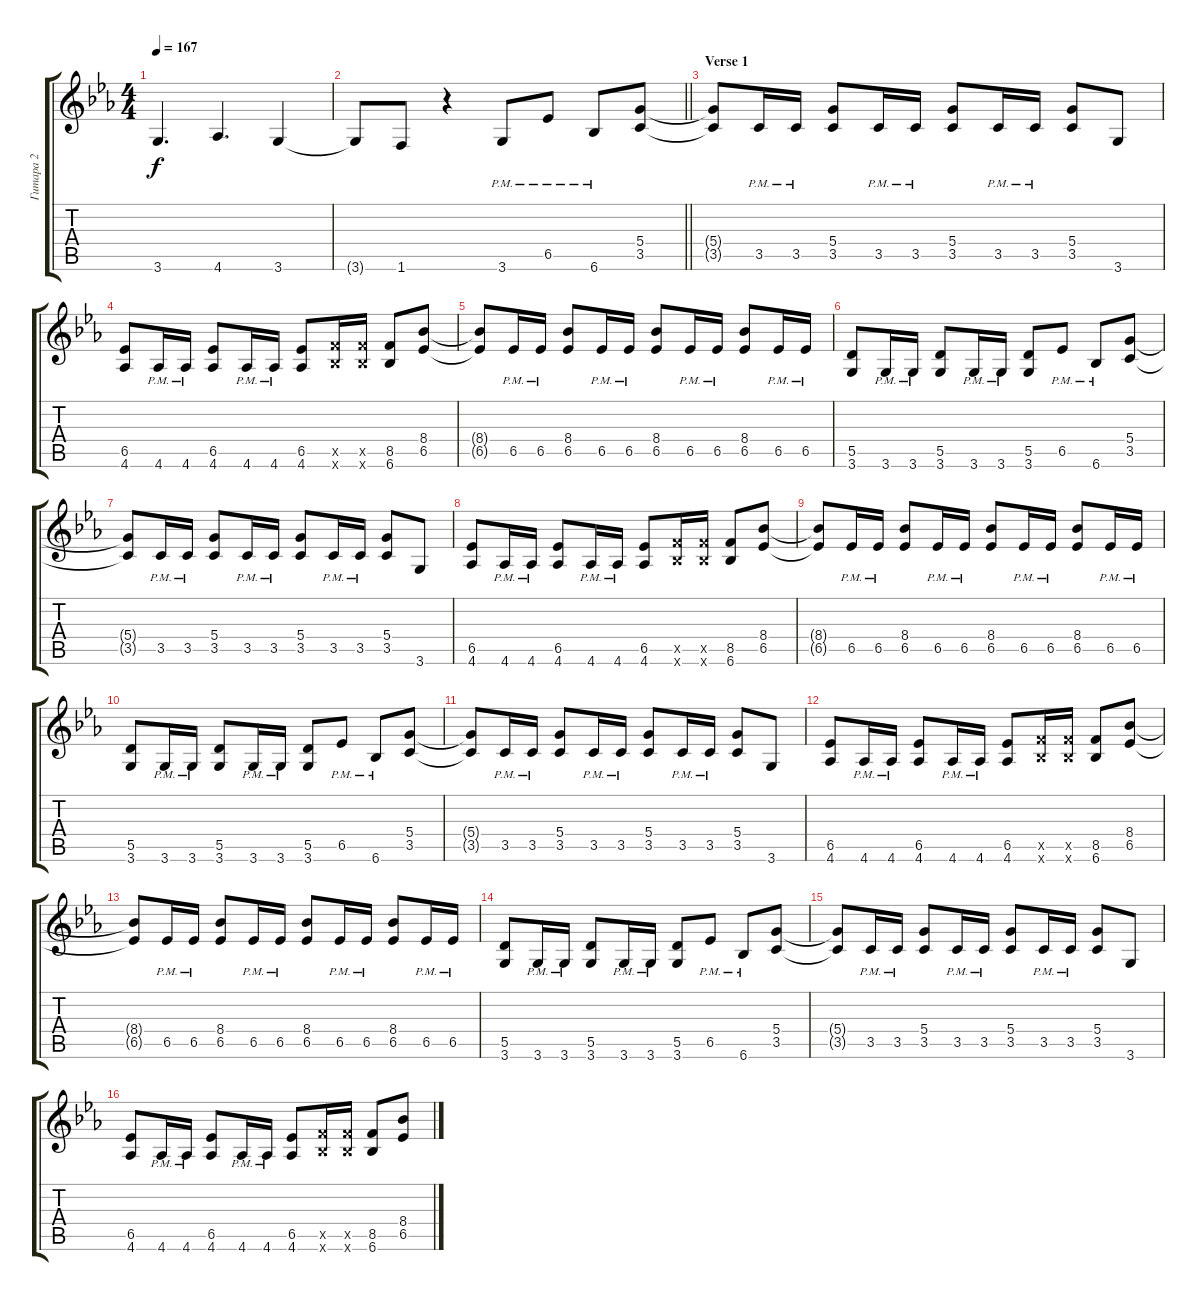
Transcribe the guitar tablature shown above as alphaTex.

\track ("Гитара 2" "Гитара 2") {instrument distortionguitar}
\staff {score tabs}
\tuning (E4 B3 G3 D3 A2 E2) {hide}
\ts (4 4)
\tempo 167
\clef g2
\ks cminor
3.6.4{d dy f} 4.6.4{d} 3.6.4 |
\barLineRight lightlight
3.6{t}.8 1.6.8 r.4 3.6{pm}.8 6.5{pm}.8 6.6{pm}.8 (5.4 3.5).8 |
\section ("" "Verse 1")
(5.4{t} 3.5{t}).8 3.5{pm}.16 3.5{pm}.16 (5.4 3.5).8 3.5{pm}.16 3.5{pm}.16 (5.4 3.5).8 3.5{pm}.16 3.5{pm}.16 (5.4 3.5).8 3.6.8 |
(6.5 4.6).8 4.6{pm}.16 4.6{pm}.16 (6.5 4.6).8 4.6{pm}.16 4.6{pm}.16 (6.5 4.6).8 (8.5{x} 6.6{x}).16 (8.5{x} 6.6{x}).16 (8.5 6.6).8 (8.4 6.5).8 |
(8.4{t} 6.5{t}).8 6.5{pm}.16 6.5{pm}.16 (8.4 6.5).8 6.5{pm}.16 6.5{pm}.16 (8.4 6.5).8 6.5{pm}.16 6.5{pm}.16 (8.4 6.5).8 6.5{pm}.16 6.5{pm}.16 |
(5.5 3.6).8 3.6{pm}.16 3.6{pm}.16 (5.5 3.6).8 3.6{pm}.16 3.6{pm}.16 (5.5 3.6).8 6.5{pm}.8 6.6{pm}.8 (5.4 3.5).8 |
(5.4{t} 3.5{t}).8 3.5{pm}.16 3.5{pm}.16 (5.4 3.5).8 3.5{pm}.16 3.5{pm}.16 (5.4 3.5).8 3.5{pm}.16 3.5{pm}.16 (5.4 3.5).8 3.6.8 |
(6.5 4.6).8 4.6{pm}.16 4.6{pm}.16 (6.5 4.6).8 4.6{pm}.16 4.6{pm}.16 (6.5 4.6).8 (8.5{x} 6.6{x}).16 (8.5{x} 6.6{x}).16 (8.5 6.6).8 (8.4 6.5).8 |
(8.4{t} 6.5{t}).8 6.5{pm}.16 6.5{pm}.16 (8.4 6.5).8 6.5{pm}.16 6.5{pm}.16 (8.4 6.5).8 6.5{pm}.16 6.5{pm}.16 (8.4 6.5).8 6.5{pm}.16 6.5{pm}.16 |
(5.5 3.6).8 3.6{pm}.16 3.6{pm}.16 (5.5 3.6).8 3.6{pm}.16 3.6{pm}.16 (5.5 3.6).8 6.5{pm}.8 6.6{pm}.8 (5.4 3.5).8 |
(5.4{t} 3.5{t}).8 3.5{pm}.16 3.5{pm}.16 (5.4 3.5).8 3.5{pm}.16 3.5{pm}.16 (5.4 3.5).8 3.5{pm}.16 3.5{pm}.16 (5.4 3.5).8 3.6.8 |
(6.5 4.6).8 4.6{pm}.16 4.6{pm}.16 (6.5 4.6).8 4.6{pm}.16 4.6{pm}.16 (6.5 4.6).8 (8.5{x} 6.6{x}).16 (8.5{x} 6.6{x}).16 (8.5 6.6).8 (8.4 6.5).8 |
(8.4{t} 6.5{t}).8 6.5{pm}.16 6.5{pm}.16 (8.4 6.5).8 6.5{pm}.16 6.5{pm}.16 (8.4 6.5).8 6.5{pm}.16 6.5{pm}.16 (8.4 6.5).8 6.5{pm}.16 6.5{pm}.16 |
(5.5 3.6).8 3.6{pm}.16 3.6{pm}.16 (5.5 3.6).8 3.6{pm}.16 3.6{pm}.16 (5.5 3.6).8 6.5{pm}.8 6.6{pm}.8 (5.4 3.5).8 |
(5.4{t} 3.5{t}).8 3.5{pm}.16 3.5{pm}.16 (5.4 3.5).8 3.5{pm}.16 3.5{pm}.16 (5.4 3.5).8 3.5{pm}.16 3.5{pm}.16 (5.4 3.5).8 3.6.8 |
(6.5 4.6).8 4.6{pm}.16 4.6{pm}.16 (6.5 4.6).8 4.6{pm}.16 4.6{pm}.16 (6.5 4.6).8 (8.5{x} 6.6{x}).16 (8.5{x} 6.6{x}).16 (8.5 6.6).8 (8.4 6.5).8
